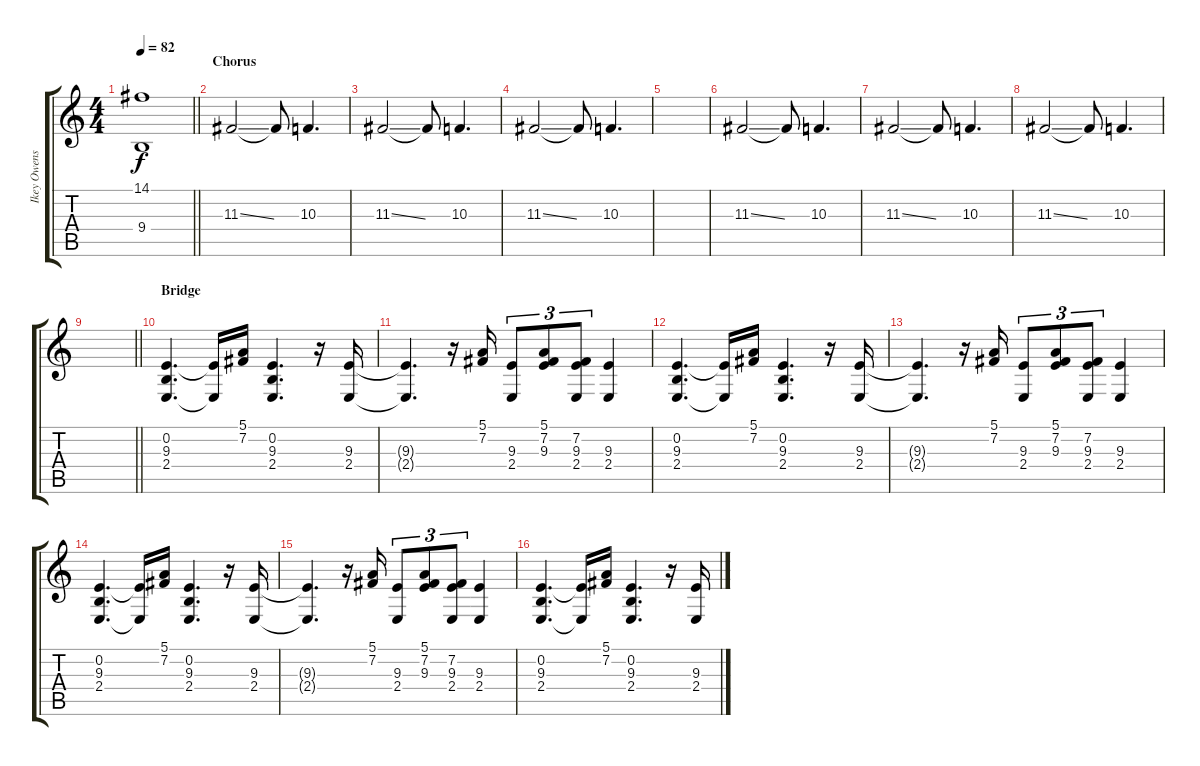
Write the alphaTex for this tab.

\track ("Ikey Owens - Keys" "Ikey Owens") {instrument vibraphone}
\staff {score tabs}
\tuning (E4 B3 G3 D3 A2 E2) {hide}
\ts (4 4)
\tempo 82
\clef g2
\barLineRight lightlight
\ks c
(14.1{t} 9.4{t}).1{dy f} |
\section ("" "Chorus")
11.3{ss}.2{volume 10} 11.3{t}.8 10.3.4{d} |
11.3{ss}.2 11.3{t}.8 10.3.4{d} |
11.3{ss}.2 11.3{t}.8 10.3.4{d} |
|
11.3{ss}.2 11.3{t}.8 10.3.4{d} |
11.3{ss}.2 11.3{t}.8 10.3.4{d} |
11.3{ss}.2 11.3{t}.8 10.3.4{d} |
\barLineRight lightlight
|
\section ("" "Bridge")
(0.2 9.3 2.4).4{d volume 10} (9.3{t} 2.4{t}).16 (5.1 7.2).16 (0.2 9.3 2.4).4{d} r.16 (9.3 2.4).16 |
(9.3{t} 2.4{t}).4{d} r.16 (5.1 7.2).16 (9.3 2.4).8{tu (3 2)} (5.1 7.2 9.3).8{tu (3 2)} (7.2 9.3 2.4).8{tu (3 2)} (9.3 2.4).4 |
(0.2 9.3 2.4).4{d} (9.3{t} 2.4{t}).16 (5.1 7.2).16 (0.2 9.3 2.4).4{d} r.16 (9.3 2.4).16 |
(9.3{t} 2.4{t}).4{d} r.16 (5.1 7.2).16 (9.3 2.4).8{tu (3 2)} (5.1 7.2 9.3).8{tu (3 2)} (7.2 9.3 2.4).8{tu (3 2)} (9.3 2.4).4 |
(0.2 9.3 2.4).4{d} (9.3{t} 2.4{t}).16 (5.1 7.2).16 (0.2 9.3 2.4).4{d} r.16 (9.3 2.4).16 |
(9.3{t} 2.4{t}).4{d} r.16 (5.1 7.2).16 (9.3 2.4).8{tu (3 2)} (5.1 7.2 9.3).8{tu (3 2)} (7.2 9.3 2.4).8{tu (3 2)} (9.3 2.4).4 |
(0.2 9.3 2.4).4{d} (9.3{t} 2.4{t}).16 (5.1 7.2).16 (0.2 9.3 2.4).4{d} r.16 (9.3 2.4).16
